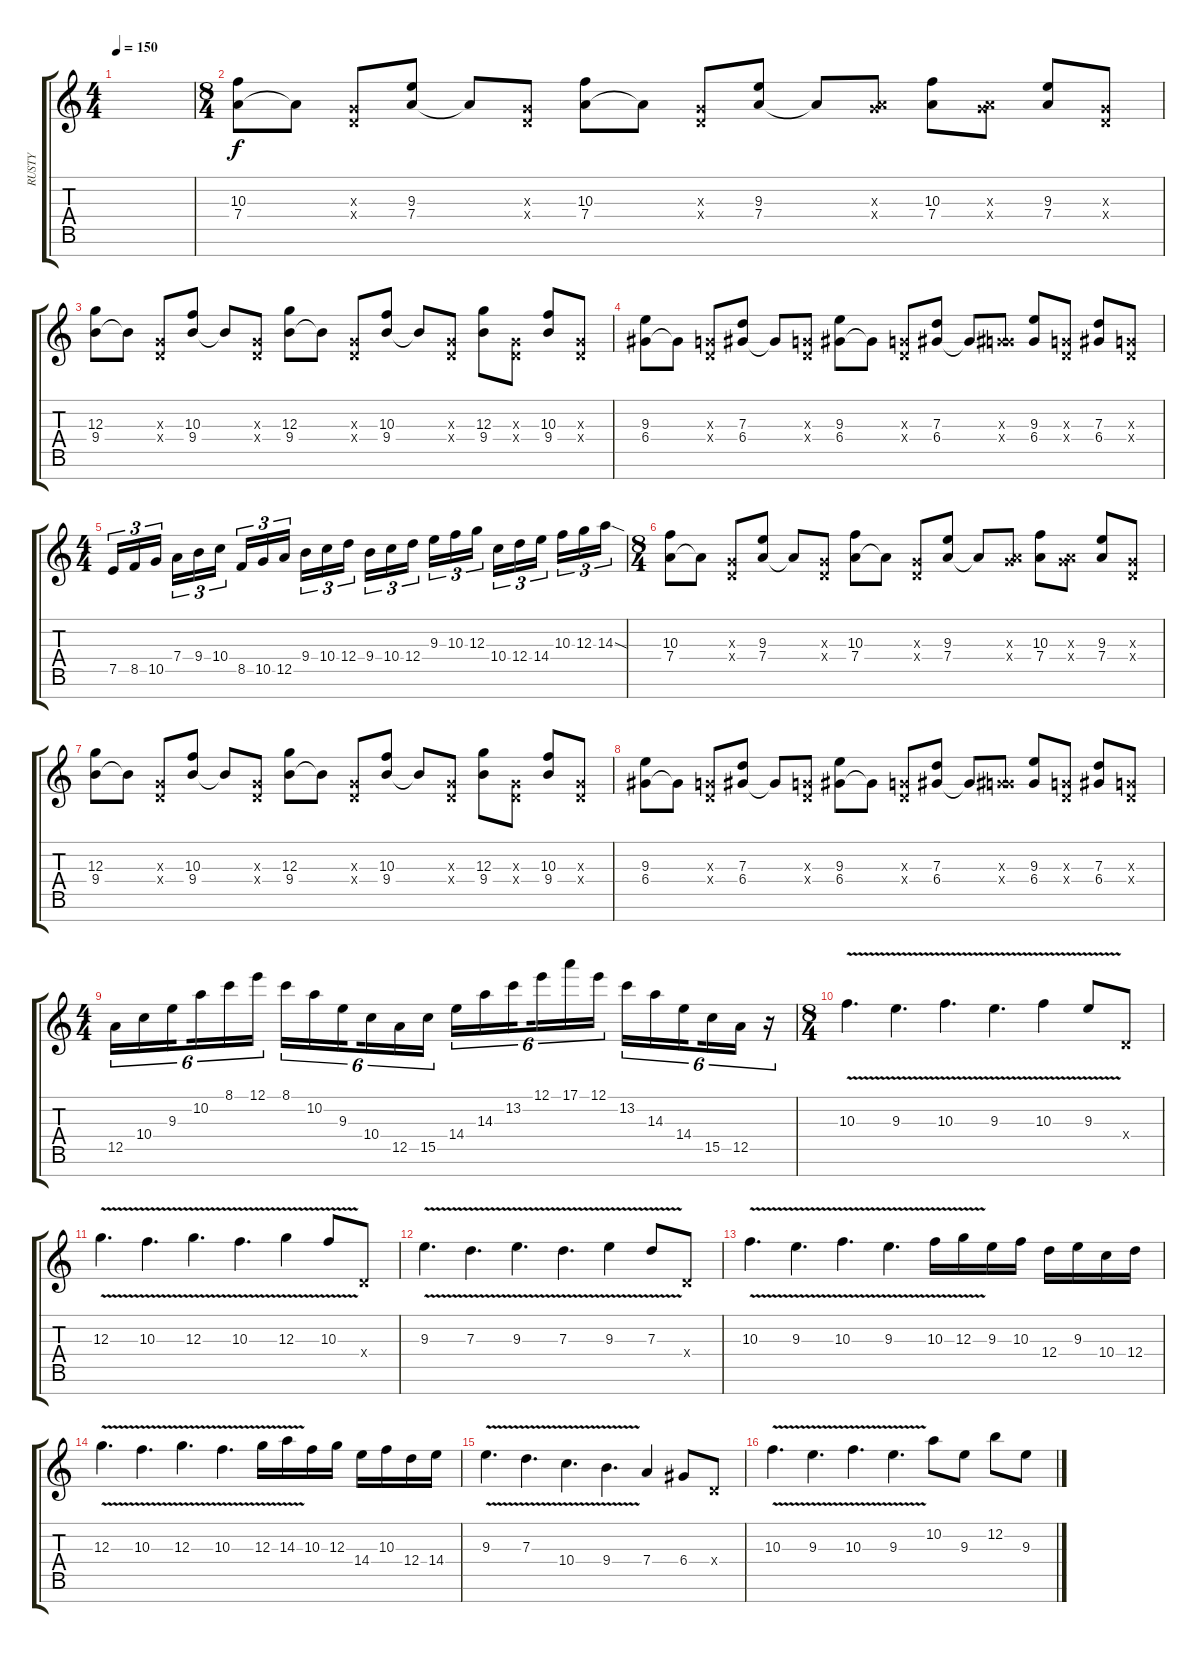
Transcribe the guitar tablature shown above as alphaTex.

\track ("RUSTY" "RUSTY") {instrument distortionguitar bank 11}
\staff {score tabs}
\tuning (E4 B3 G3 D3 A2 E2 B1) {hide}
\ts (4 4)
\tempo 150
\clef g2
\ks c
|
\ts (8 4)
(10.3 7.4).8 7.4{t}.8 (0.3{x} 0.4{x}).8 (9.3 7.4).8 7.4{t}.8 (0.3{x} 0.4{x}).8 (10.3 7.4).8 7.4{t}.8 (0.3{x} 0.4{x}).8 (9.3 7.4).8 7.4{t}.8 (0.3{x} 7.4{x}).8 (10.3 7.4).8 (0.3{x} 7.4{x}).8 (9.3 7.4).8 (0.3{x} 0.4{x}).8 |
(12.3 9.4).8 9.4{t}.8 (0.3{x} 0.4{x}).8 (10.3 9.4).8 9.4{t}.8 (0.3{x} 0.4{x}).8 (12.3 9.4).8 9.4{t}.8 (0.3{x} 0.4{x}).8 (10.3 9.4).8 9.4{t}.8 (0.3{x} 0.4{x}).8 (12.3 9.4).8 (0.3{x} 0.4{x}).8 (10.3 9.4).8 (0.3{x} 0.4{x}).8 |
(9.3 6.4).8 6.4{t}.8 (0.3{x} 0.4{x}).8 (7.3 6.4).8 6.4{t}.8 (0.3{x} 0.4{x}).8 (9.3 6.4).8 6.4{t}.8 (0.3{x} 0.4{x}).8 (7.3 6.4).8 6.4{t}.8 (0.3{x} 6.4{x}).8 (9.3 6.4).8 (0.3{x} 0.4{x}).8 (7.3 6.4).8 (0.3{x} 0.4{x}).8 |
\ts (4 4)
7.5.16{tu (3 2)} 8.5.16{tu (3 2)} 10.5.16{tu (3 2) beam splitsecondary} 7.4.16{tu (3 2)} 9.4.16{tu (3 2)} 10.4.16{tu (3 2)} 8.5.16{tu (3 2)} 10.5.16{tu (3 2)} 12.5.16{tu (3 2) beam splitsecondary} 9.4.16{tu (3 2)} 10.4.16{tu (3 2)} 12.4.16{tu (3 2)} 9.4.16{tu (3 2)} 10.4.16{tu (3 2)} 12.4.16{tu (3 2) beam splitsecondary} 9.3.16{tu (3 2)} 10.3.16{tu (3 2)} 12.3.16{tu (3 2)} 10.4.16{tu (3 2)} 12.4.16{tu (3 2)} 14.4.16{tu (3 2) beam splitsecondary} 10.3.16{tu (3 2)} 12.3.16{tu (3 2)} 14.3{sod}.16{tu (3 2)} |
\ts (8 4)
(10.3 7.4).8 7.4{t}.8 (0.3{x} 0.4{x}).8 (9.3 7.4).8 7.4{t}.8 (0.3{x} 0.4{x}).8 (10.3 7.4).8 7.4{t}.8 (0.3{x} 0.4{x}).8 (9.3 7.4).8 7.4{t}.8 (0.3{x} 7.4{x}).8 (10.3 7.4).8 (0.3{x} 7.4{x}).8 (9.3 7.4).8 (0.3{x} 0.4{x}).8 |
(12.3 9.4).8 9.4{t}.8 (0.3{x} 0.4{x}).8 (10.3 9.4).8 9.4{t}.8 (0.3{x} 0.4{x}).8 (12.3 9.4).8 9.4{t}.8 (0.3{x} 0.4{x}).8 (10.3 9.4).8 9.4{t}.8 (0.3{x} 0.4{x}).8 (12.3 9.4).8 (0.3{x} 0.4{x}).8 (10.3 9.4).8 (0.3{x} 0.4{x}).8 |
(9.3 6.4).8 6.4{t}.8 (0.3{x} 0.4{x}).8 (7.3 6.4).8 6.4{t}.8 (0.3{x} 0.4{x}).8 (9.3 6.4).8 6.4{t}.8 (0.3{x} 0.4{x}).8 (7.3 6.4).8 6.4{t}.8 (0.3{x} 6.4{x}).8 (9.3 6.4).8 (0.3{x} 0.4{x}).8 (7.3 6.4).8 (0.3{x} 0.4{x}).8 |
\ts (4 4)
12.5.16{tu (6 4)} 10.4.16{tu (6 4)} 9.3.16{tu (6 4) beam splitsecondary} 10.2.16{tu (6 4)} 8.1.16{tu (6 4)} 12.1.16{tu (6 4)} 8.1.16{tu (6 4)} 10.2.16{tu (6 4)} 9.3.16{tu (6 4) beam splitsecondary} 10.4.16{tu (6 4)} 12.5.16{tu (6 4)} 15.5.16{tu (6 4)} 14.4.16{tu (6 4)} 14.3.16{tu (6 4)} 13.2.16{tu (6 4) beam splitsecondary} 12.1.16{tu (6 4)} 17.1.16{tu (6 4)} 12.1.16{tu (6 4)} 13.2.16{tu (6 4)} 14.3.16{tu (6 4)} 14.4.16{tu (6 4) beam splitsecondary} 15.5.16{tu (6 4)} 12.5.16{tu (6 4)} r.16{tu (6 4)} |
\ts (8 4)
10.3{v}.4{d} 9.3{v}.4{d} 10.3{v}.4{d} 9.3{v}.4{d} 10.3{v}.4 9.3{v}.8 0.4{x}.8 |
12.3{v}.4{d} 10.3{v}.4{d} 12.3{v}.4{d} 10.3{v}.4{d} 12.3{v}.4 10.3{v}.8 0.4{x}.8 |
9.3{v}.4{d} 7.3{v}.4{d} 9.3{v}.4{d} 7.3{v}.4{d} 9.3{v}.4 7.3{v}.8 0.4{x}.8 |
10.3{v}.4{d} 9.3{v}.4{d} 10.3{v}.4{d} 9.3{v}.4{d} 10.3{v}.16 12.3{v}.16 9.3.16 10.3.16 12.4.16 9.3.16 10.4.16 12.4.16 |
12.3{v}.4{d} 10.3{v}.4{d} 12.3{v}.4{d} 10.3{v}.4{d} 12.3{v}.16 14.3{v}.16 10.3.16 12.3.16 14.4.16 10.3.16 12.4.16 14.4.16 |
9.3{v}.4{d} 7.3{v}.4{d} 10.4{v}.4{d} 9.4{v}.4{d} 7.4.4 6.4.8 0.4{x}.8 |
10.3{v}.4{d} 9.3{v}.4{d} 10.3{v}.4{d} 9.3{v}.4{d} 10.2.8 9.3.8 12.2.8 9.3.8
